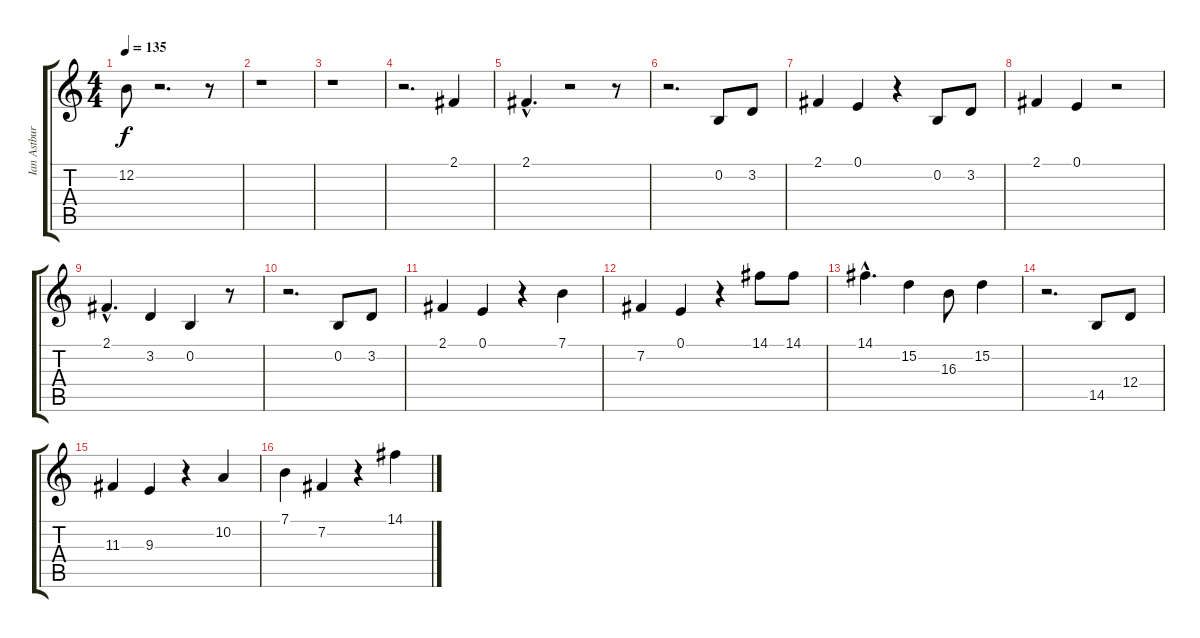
\track ("Ian Astbury" "Ian Astbur") {instrument lead6voice}
\staff {score tabs}
\tuning (E4 B3 G3 D3 A2 E2) {hide}
\ts (4 4)
\tempo 135
\clef g2
\ks c
12.2{t}.8{dy f} r.2{d} r.8 |
r.1 |
r.1 |
r.2{d} 2.1.4 |
2.1{hac}.4{d} r.2 r.8 |
r.2{d} 0.2.8 3.2.8 |
2.1.4 0.1.4 r.4 0.2.8 3.2.8 |
2.1.4 0.1.4 r.2 |
2.1{hac}.4{d} 3.2.4 0.2.4 r.8 |
r.2{d} 0.2.8 3.2.8 |
2.1.4 0.1.4 r.4 7.1.4 |
7.2.4 0.1.4 r.4 14.1.8 14.1.8 |
14.1{hac}.4{d} 15.2.4 16.3.8 15.2.4 |
r.2{d} 14.5.8 12.4.8 |
11.3.4 9.3.4 r.4 10.2.4 |
7.1.4 7.2.4 r.4 14.1.4
